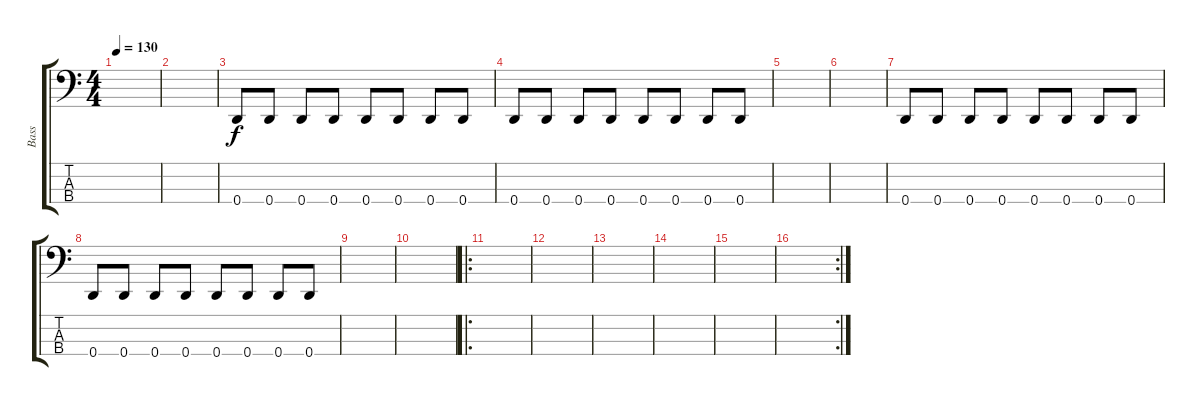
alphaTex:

\track ("Bass" "Bass") {instrument acousticguitarnylon}
\staff {score tabs}
\tuning (F2 C2 G1 D1) {hide}
\ts (4 4)
\tempo 130
\clef f4
\ks c
|
|
0.4.8 0.4.8 0.4.8 0.4.8 0.4.8 0.4.8 0.4.8 0.4.8 |
0.4.8 0.4.8 0.4.8 0.4.8 0.4.8 0.4.8 0.4.8 0.4.8 |
|
|
0.4.8 0.4.8 0.4.8 0.4.8 0.4.8 0.4.8 0.4.8 0.4.8 |
0.4.8 0.4.8 0.4.8 0.4.8 0.4.8 0.4.8 0.4.8 0.4.8 |
|
|
\ro
|
|
|
|
|
\rc 2
